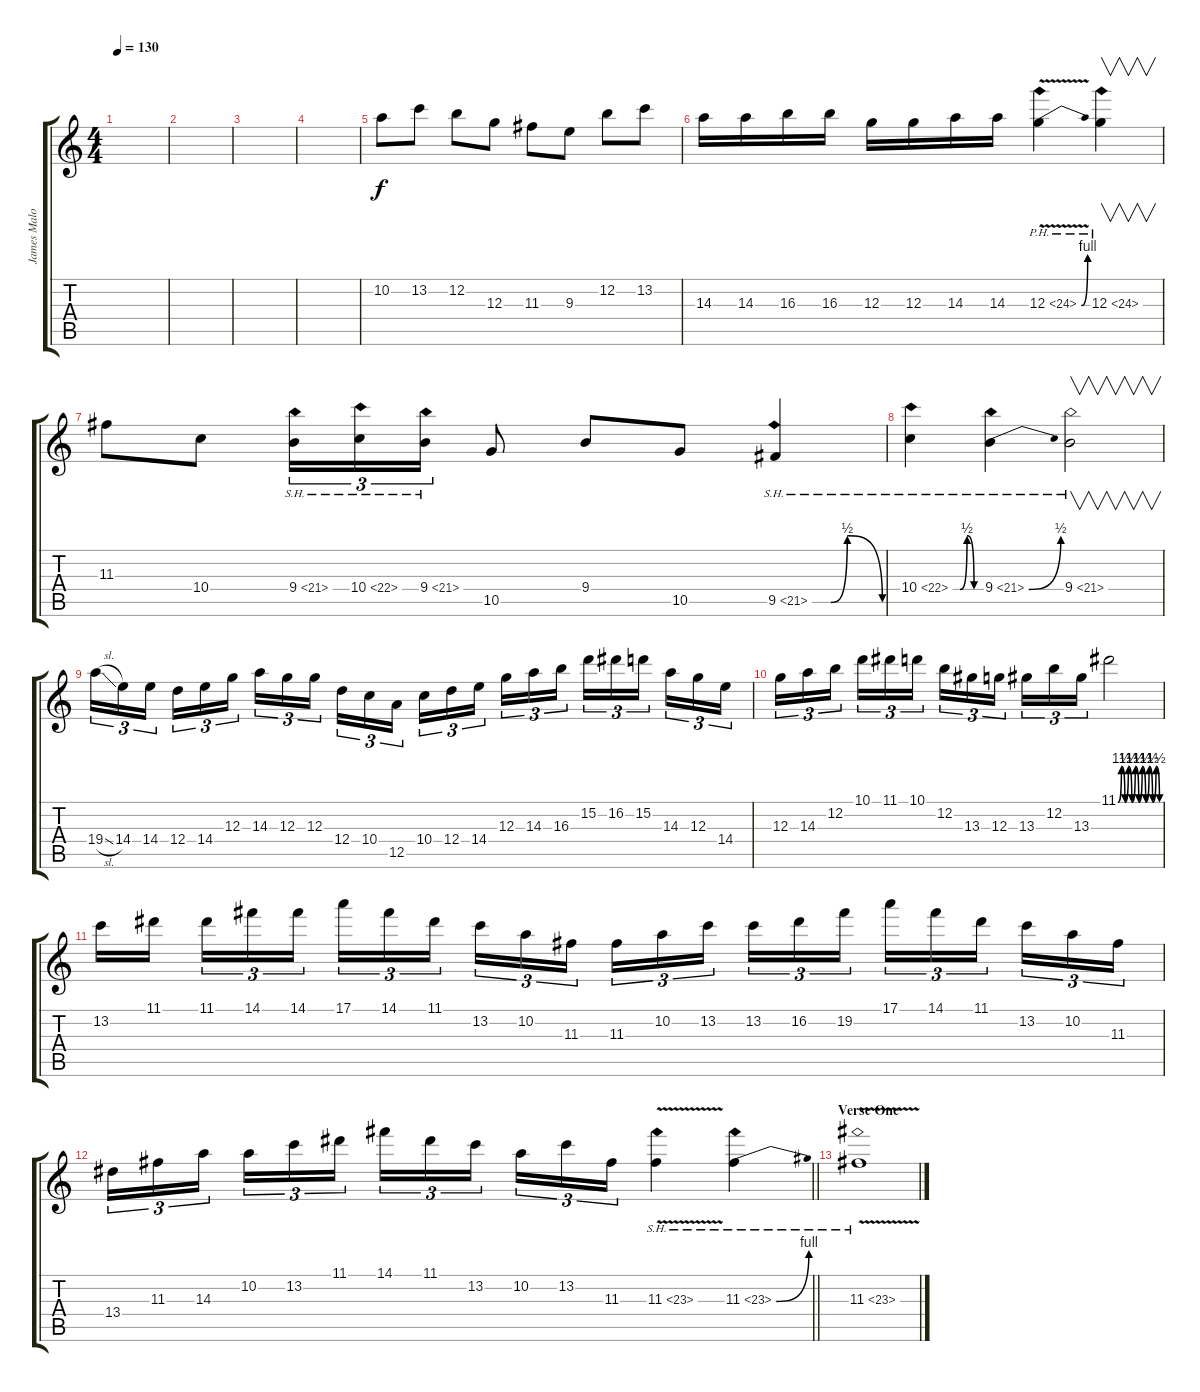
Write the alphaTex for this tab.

\track ("James Malone Lead" "James Malo") {instrument distortionguitar}
\staff {score tabs}
\tuning (E4 B3 G3 D3 A2 E2) {hide}
\ts (4 4)
\tempo 130
\clef g2
\ks c
|
|
|
|
10.2.8{balance 7} 13.2.8 12.2.8 12.3.8 11.3.8 9.3.8 12.2.8 13.2.8 |
14.3.16 14.3.16 16.3.16 16.3.16 12.3.16 12.3.16 14.3.16 14.3.16 12.3{be (bend 0 0 60 4) ph 12 v}.4 12.3{ph 12}.4{v} |
11.3.8 10.4.8 9.4{sh 12}.16{tu (3 2)} 10.4{sh 12}.16{tu (3 2)} 9.4{sh 12}.16{tu (3 2)} 10.5.8 9.4.8 10.5.8 9.5{be (custom 0 0 16 0 30 2 60 0) sh 12}.4 |
10.4{be (custom 0 0 15 0 30 2 45 0 60 0) sh 12}.4 9.4{be (bend 0 0 60 2) sh 12}.4 9.4{sh 12}.2{v} |
19.4{sl}.16{tu (3 2)} 14.4.16{tu (3 2)} 14.4.16{tu (3 2) beam splitsecondary} 12.4.16{tu (3 2)} 14.4.16{tu (3 2)} 12.3.16{tu (3 2)} 14.3.16{tu (3 2)} 12.3.16{tu (3 2)} 12.3.16{tu (3 2) beam splitsecondary} 12.4.16{tu (3 2)} 10.4.16{tu (3 2)} 12.5.16{tu (3 2)} 10.4.16{tu (3 2)} 12.4.16{tu (3 2)} 14.4.16{tu (3 2) beam splitsecondary} 12.3.16{tu (3 2)} 14.3.16{tu (3 2)} 16.3.16{tu (3 2)} 15.2.16{tu (3 2)} 16.2.16{tu (3 2)} 15.2.16{tu (3 2) beam splitsecondary} 14.3.16{tu (3 2)} 12.3.16{tu (3 2)} 14.4.16{tu (3 2)} |
12.3.16{tu (3 2)} 14.3.16{tu (3 2)} 12.2.16{tu (3 2) beam splitsecondary} 10.1.16{tu (3 2)} 11.1.16{tu (3 2)} 10.1.16{tu (3 2)} 12.2.16{tu (3 2)} 13.3.16{tu (3 2)} 12.3.16{tu (3 2) beam splitsecondary} 13.3.16{tu (3 2)} 12.2.16{tu (3 2)} 13.3.16{tu (3 2)} 11.1{be (custom 0 0 5 6 10 0 15 6 20 0 25 6 30 0 35 6 40 0 45 6 50 0 55 6 60 0)}.2 |
13.2.16 11.1.16{beam splitsecondary} 11.1.16{tu (3 2)} 14.1.16{tu (3 2)} 14.1.16{tu (3 2)} 17.1.16{tu (3 2)} 14.1.16{tu (3 2)} 11.1.16{tu (3 2) beam splitsecondary} 13.2.16{tu (3 2)} 10.2.16{tu (3 2)} 11.3.16{tu (3 2)} 11.3.16{tu (3 2)} 10.2.16{tu (3 2)} 13.2.16{tu (3 2) beam splitsecondary} 13.2.16{tu (3 2)} 16.2.16{tu (3 2)} 19.2.16{tu (3 2)} 17.1.16{tu (3 2)} 14.1.16{tu (3 2)} 11.1.16{tu (3 2) beam splitsecondary} 13.2.16{tu (3 2)} 10.2.16{tu (3 2)} 11.3.16{tu (3 2)} |
\barLineRight lightlight
13.4.16{tu (3 2)} 11.3.16{tu (3 2)} 14.3.16{tu (3 2) beam splitsecondary} 10.2.16{tu (3 2)} 13.2.16{tu (3 2)} 11.1.16{tu (3 2)} 14.1.16{tu (3 2)} 11.1.16{tu (3 2)} 13.2.16{tu (3 2) beam splitsecondary} 10.2.16{tu (3 2)} 13.2.16{tu (3 2)} 11.3.16{tu (3 2)} 11.3{sh 12 v}.4 11.3{be (bend 0 0 60 4) sh 12}.4 |
\section ("" "Verse One")
11.3{sh 12 v}.1
